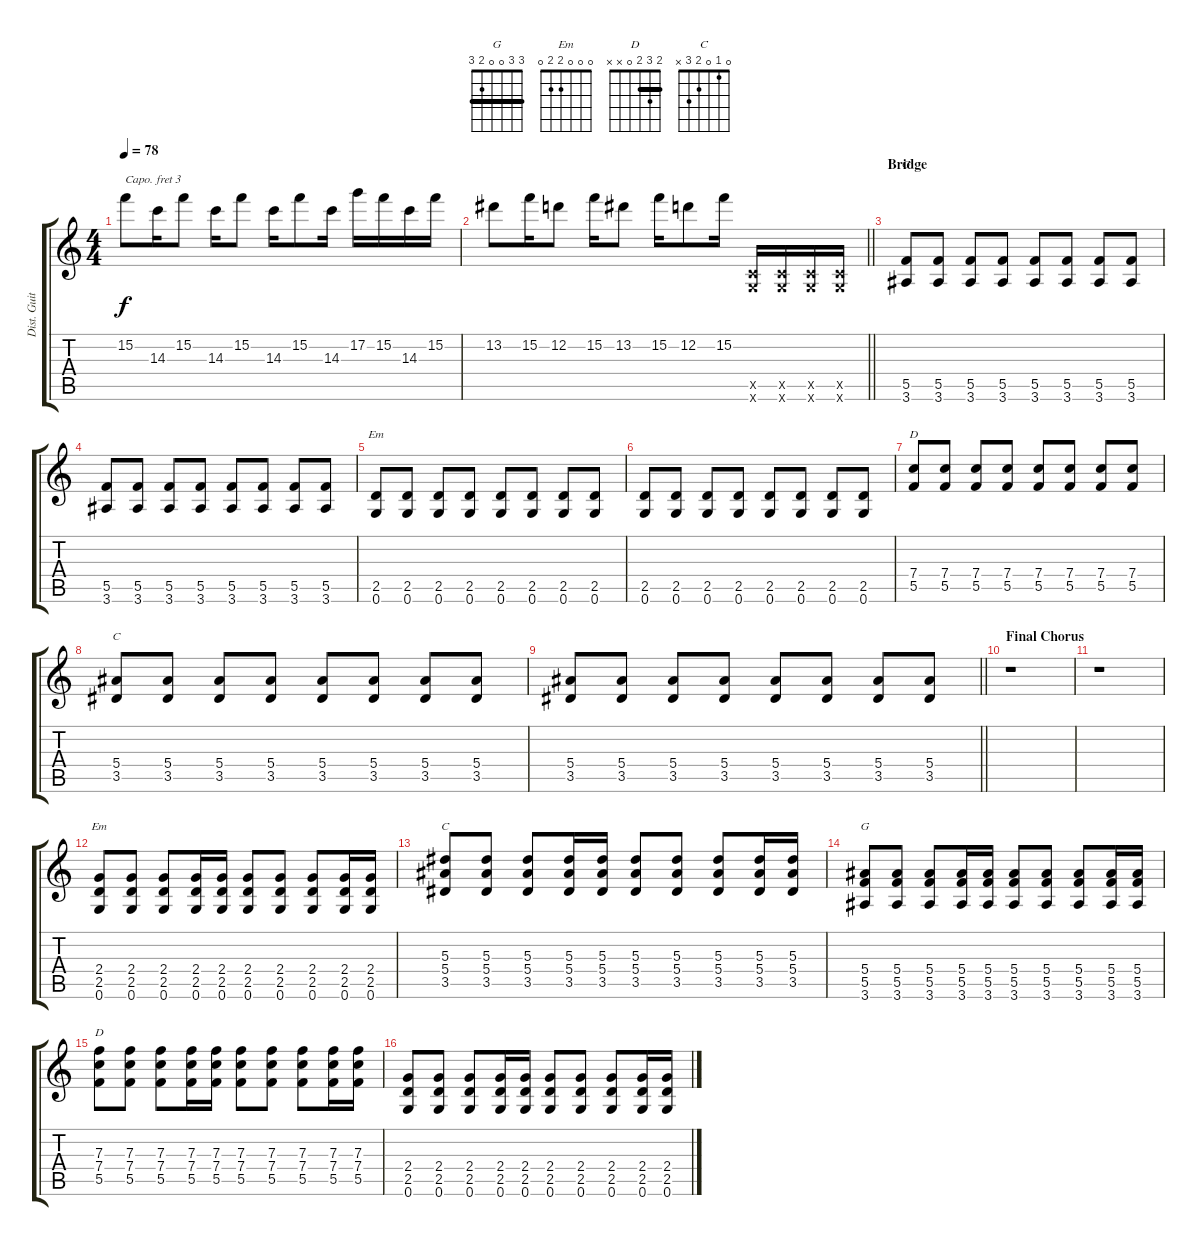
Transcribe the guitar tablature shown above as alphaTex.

\track ("Dist. Guitar" "Dist. Guit") {instrument distortionguitar}
\staff {score tabs}
\capo 3
\tuning (E4 B3 G3 D3 A2 E2) {hide}
\chord ("G" x x x 5 5 3) {barre 5}
\chord ("Em" x x x x 2 0)
\chord ("D" x x x 7 5 x) {firstfret 5}
\chord ("C" x x x 5 3 x)
\chord ("Em" 0 0 0 2 2 0)
\chord ("C" 0 1 0 2 3 x)
\chord ("G" 3 3 0 0 2 3) {barre 3}
\chord ("D" 2 3 2 0 x x) {barre 2}
\ts (4 4)
\tempo 78
\clef g2
\ks c
15.2.8{dy f} 14.3.16 15.2.8 14.3.16 15.2.8 14.3.16 15.2.8 14.3.16 17.2.16 15.2.16 14.3.16 15.2.16 |
\barLineRight lightlight
13.2.8 15.2.16 12.2.8 15.2.16 13.2.8 15.2.16 12.2.8 15.2.16 (0.5{x} 0.6{x}).16 (0.5{x} 0.6{x}).16 (0.5{x} 0.6{x}).16 (0.5{x} 0.6{x}).16 |
\section ("" "Bridge")
(5.5 3.6).8{ch "G" instrument electricguitarmuted} (5.5 3.6).8 (5.5 3.6).8 (5.5 3.6).8 (5.5 3.6).8 (5.5 3.6).8 (5.5 3.6).8 (5.5 3.6).8 |
(5.5 3.6).8 (5.5 3.6).8 (5.5 3.6).8 (5.5 3.6).8 (5.5 3.6).8 (5.5 3.6).8 (5.5 3.6).8 (5.5 3.6).8 |
(2.5 0.6).8{ch "Em"} (2.5 0.6).8 (2.5 0.6).8 (2.5 0.6).8 (2.5 0.6).8 (2.5 0.6).8 (2.5 0.6).8 (2.5 0.6).8 |
(2.5 0.6).8 (2.5 0.6).8 (2.5 0.6).8 (2.5 0.6).8 (2.5 0.6).8 (2.5 0.6).8 (2.5 0.6).8 (2.5 0.6).8 |
(7.4 5.5).8{ch "D"} (7.4 5.5).8 (7.4 5.5).8 (7.4 5.5).8 (7.4 5.5).8 (7.4 5.5).8 (7.4 5.5).8 (7.4 5.5).8 |
(5.4 3.5).8{ch "C"} (5.4 3.5).8 (5.4 3.5).8 (5.4 3.5).8 (5.4 3.5).8 (5.4 3.5).8 (5.4 3.5).8 (5.4 3.5).8 |
\barLineRight lightlight
(5.4 3.5).8 (5.4 3.5).8 (5.4 3.5).8 (5.4 3.5).8 (5.4 3.5).8 (5.4 3.5).8 (5.4 3.5).8 (5.4 3.5).8 |
\section ("" "Final Chorus")
r.1{volume 12 instrument distortionguitar} |
r.1 |
(2.4 2.5 0.6).8{ch "Em"} (2.4 2.5 0.6).8 (2.4 2.5 0.6).8 (2.4 2.5 0.6).16 (2.4 2.5 0.6).16 (2.4 2.5 0.6).8 (2.4 2.5 0.6).8 (2.4 2.5 0.6).8 (2.4 2.5 0.6).16 (2.4 2.5 0.6).16 |
(5.3 5.4 3.5).8{ch "C"} (5.3 5.4 3.5).8 (5.3 5.4 3.5).8 (5.3 5.4 3.5).16 (5.3 5.4 3.5).16 (5.3 5.4 3.5).8 (5.3 5.4 3.5).8 (5.3 5.4 3.5).8 (5.3 5.4 3.5).16 (5.3 5.4 3.5).16 |
(5.4 5.5 3.6).8{ch "G"} (5.4 5.5 3.6).8 (5.4 5.5 3.6).8 (5.4 5.5 3.6).16 (5.4 5.5 3.6).16 (5.4 5.5 3.6).8 (5.4 5.5 3.6).8 (5.4 5.5 3.6).8 (5.4 5.5 3.6).16 (5.4 5.5 3.6).16 |
(7.3 7.4 5.5).8{ch "D"} (7.3 7.4 5.5).8 (7.3 7.4 5.5).8 (7.3 7.4 5.5).16 (7.3 7.4 5.5).16 (7.3 7.4 5.5).8 (7.3 7.4 5.5).8 (7.3 7.4 5.5).8 (7.3 7.4 5.5).16 (7.3 7.4 5.5).16 |
(2.4 2.5 0.6).8 (2.4 2.5 0.6).8 (2.4 2.5 0.6).8 (2.4 2.5 0.6).16 (2.4 2.5 0.6).16 (2.4 2.5 0.6).8 (2.4 2.5 0.6).8 (2.4 2.5 0.6).8 (2.4 2.5 0.6).16 (2.4 2.5 0.6).16
